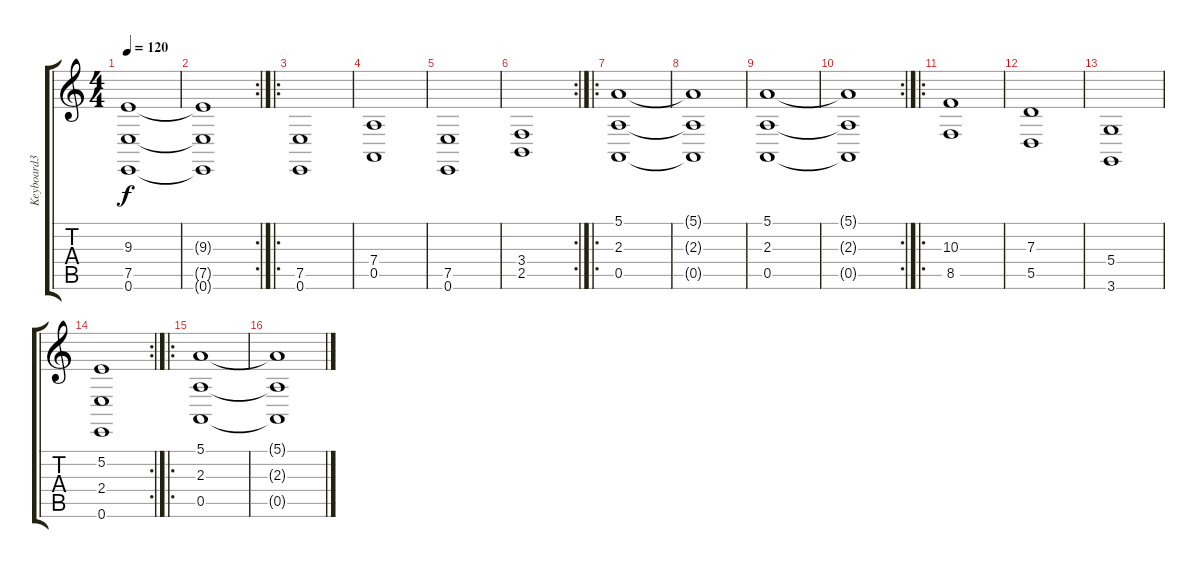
\track ("Keyboard3" "Keyboard3") {instrument orchestrahit}
\staff {score tabs}
\tuning (E4 B3 G3 D3 A2 E2) {hide}
\ts (4 4)
\tempo 120
\clef g2
\ks c
(9.3 7.5 0.6).1{dy f} |
\rc 2
(9.3{t} 7.5{t} 0.6{t}).1 |
\ro
(7.5 0.6).1 |
(7.4 0.5).1 |
(7.5 0.6).1 |
\rc 2
(3.4 2.5).1 |
\ro
(5.1 2.3 0.5).1 |
(5.1{t} 2.3{t} 0.5{t}).1 |
(5.1 2.3 0.5).1 |
\rc 2
(5.1{t} 2.3{t} 0.5{t}).1 |
\ro
(10.3 8.5).1 |
(7.3 5.5).1 |
(5.4 3.6).1 |
\rc 2
(5.2 2.4 0.6).1 |
\ro
(5.1 2.3 0.5).1 |
(5.1{t} 2.3{t} 0.5{t}).1
